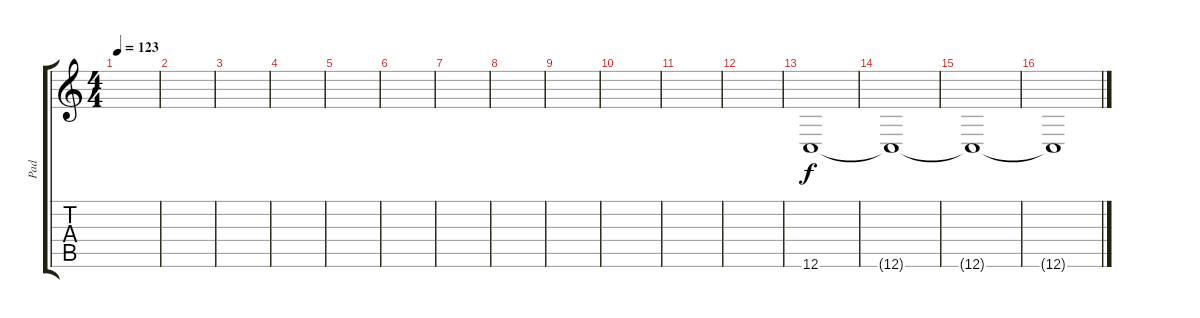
\track ("Pad" "Pad") {instrument pad2warm}
\staff {score tabs}
\tuning (D4 A3 F3 C3 G2 C2) {hide}
\ts (4 4)
\tempo 123
\clef g2
\ks c
|
|
|
|
|
|
|
|
|
|
|
|
12.6.1 |
12.6{t}.1 |
12.6{t}.1 |
12.6{t}.1
